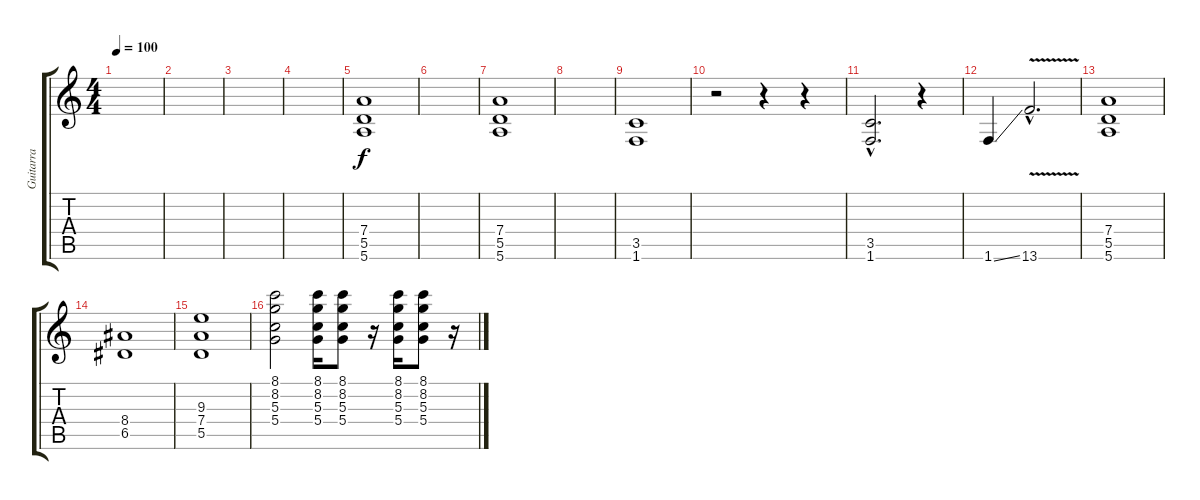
\track ("Guitarra" "Guitarra") {instrument distortionguitar}
\staff {score tabs}
\tuning (E4 B3 G3 D3 A2 E2) {hide}
\ts (4 4)
\tempo 100
\clef g2
\ks c
|
|
|
|
(7.4 5.5 5.6).1 |
|
(7.4 5.5 5.6).1 |
|
(3.5 1.6).1 |
r.2 r.4 r.4 |
(3.5{hac} 1.6{hac}).2{d} r.4 |
1.6{ss}.4 13.6{v hac}.2{d} |
(7.4 5.5 5.6).1 |
(8.4 6.5).1 |
(9.3 7.4 5.5).1 |
(8.1 8.2 5.3 5.4).2 (8.1 8.2 5.3 5.4).16 (8.1 8.2 5.3 5.4).8 r.16 (8.1 8.2 5.3 5.4).16 (8.1 8.2 5.3 5.4).8 r.16
